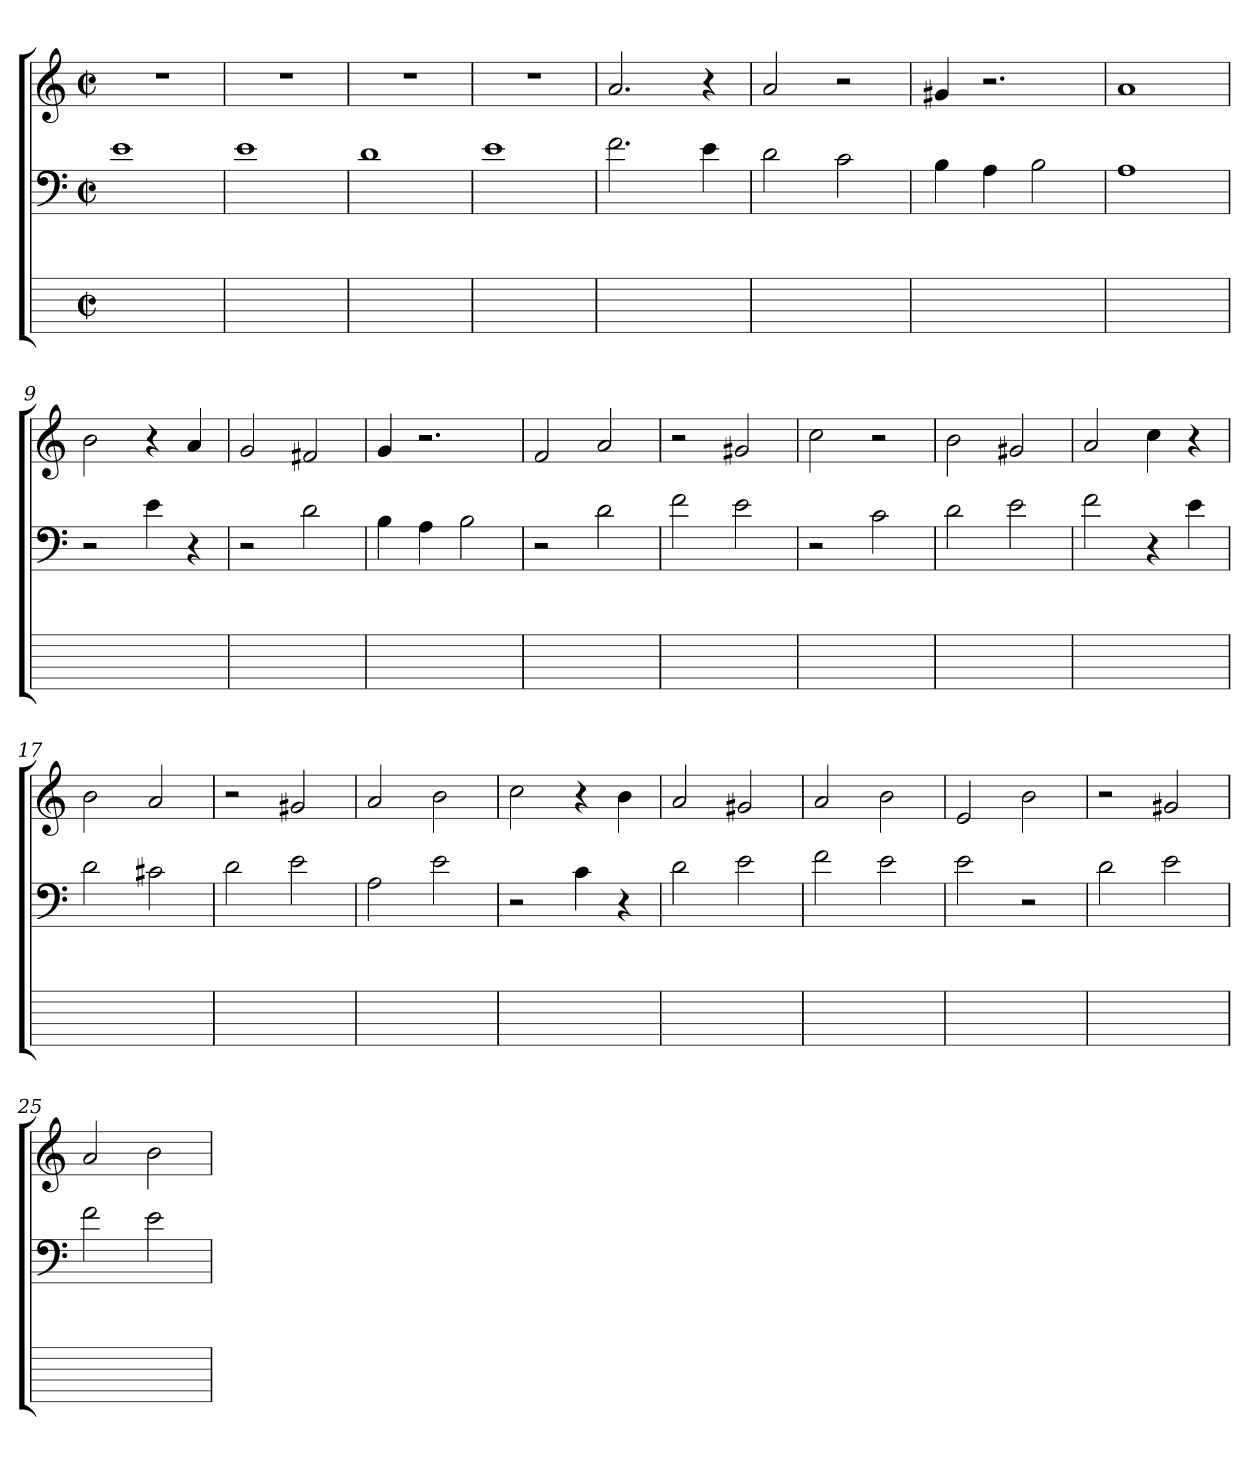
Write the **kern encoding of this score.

**kern	**kern	**kern
*part2	*part2	*part1
*staff3	*staff2	*staff1
*stria6	*	*
*	*clefF4	*clefG2
*	*k[]	*k[]
*	*C:	*C:
*M2/2	*M2/2	*M2/2
*met(c|)	*met(c|)	*met(c|)
=1	=1	=1
1ryy	1e	1r
=2	=2	=2
1ryy	1e	1r
=3	=3	=3
1ryy	1d	1r
=4	=4	=4
1ryy	1e	1r
=5	=5	=5
1ryy	2.f	2.a
.	4e	4r
=6	=6	=6
1ryy	2d	2a
.	2c	2r
=7	=7	=7
1ryy	4B	4g#X
.	4A	2.r
.	2B	.
=8	=8	=8
1ryy	1A	1a
=9	=9	=9
1ryy	2r	2b
.	4e	4r
.	4r	4a
=10	=10	=10
1ryy	2r	2g
.	2d	2f#X
=11	=11	=11
1ryy	4B	4g
.	4A	2.r
.	2B	.
=12	=12	=12
1ryy	2r	2fi
.	2d	2a
=13	=13	=13
1ryy	2f	2r
.	2e	2g#Xi
=14	=14	=14
1ryy	2r	2cc
.	2c	2r
=15	=15	=15
1ryy	2d	2b
.	2e	2g#X
=16	=16	=16
1ryy	2f	2a
.	4r	4cc
.	4e	4r
=17	=17	=17
1ryy	2d	2b
.	2c#X	2a
=18	=18	=18
1ryy	2d	2r
.	2e	2g#X
=19	=19	=19
1ryy	2A	2a
.	2e	2b
=20	=20	=20
1ryy	2r	2cc
.	4c	4r
.	4r	4b
=21	=21	=21
1ryy	2d	2a
.	2e	2g#X
=22	=22	=22
1ryy	2f	2a
.	2e	2b
=23	=23	=23
1ryy	2e	2e
.	2r	2b
=24	=24	=24
1ryy	2d	2r
.	2e	2g#X
=25	=25	=25
1ryy	2f	2a
.	2e	2b
=	=	=
*-	*-	*-
